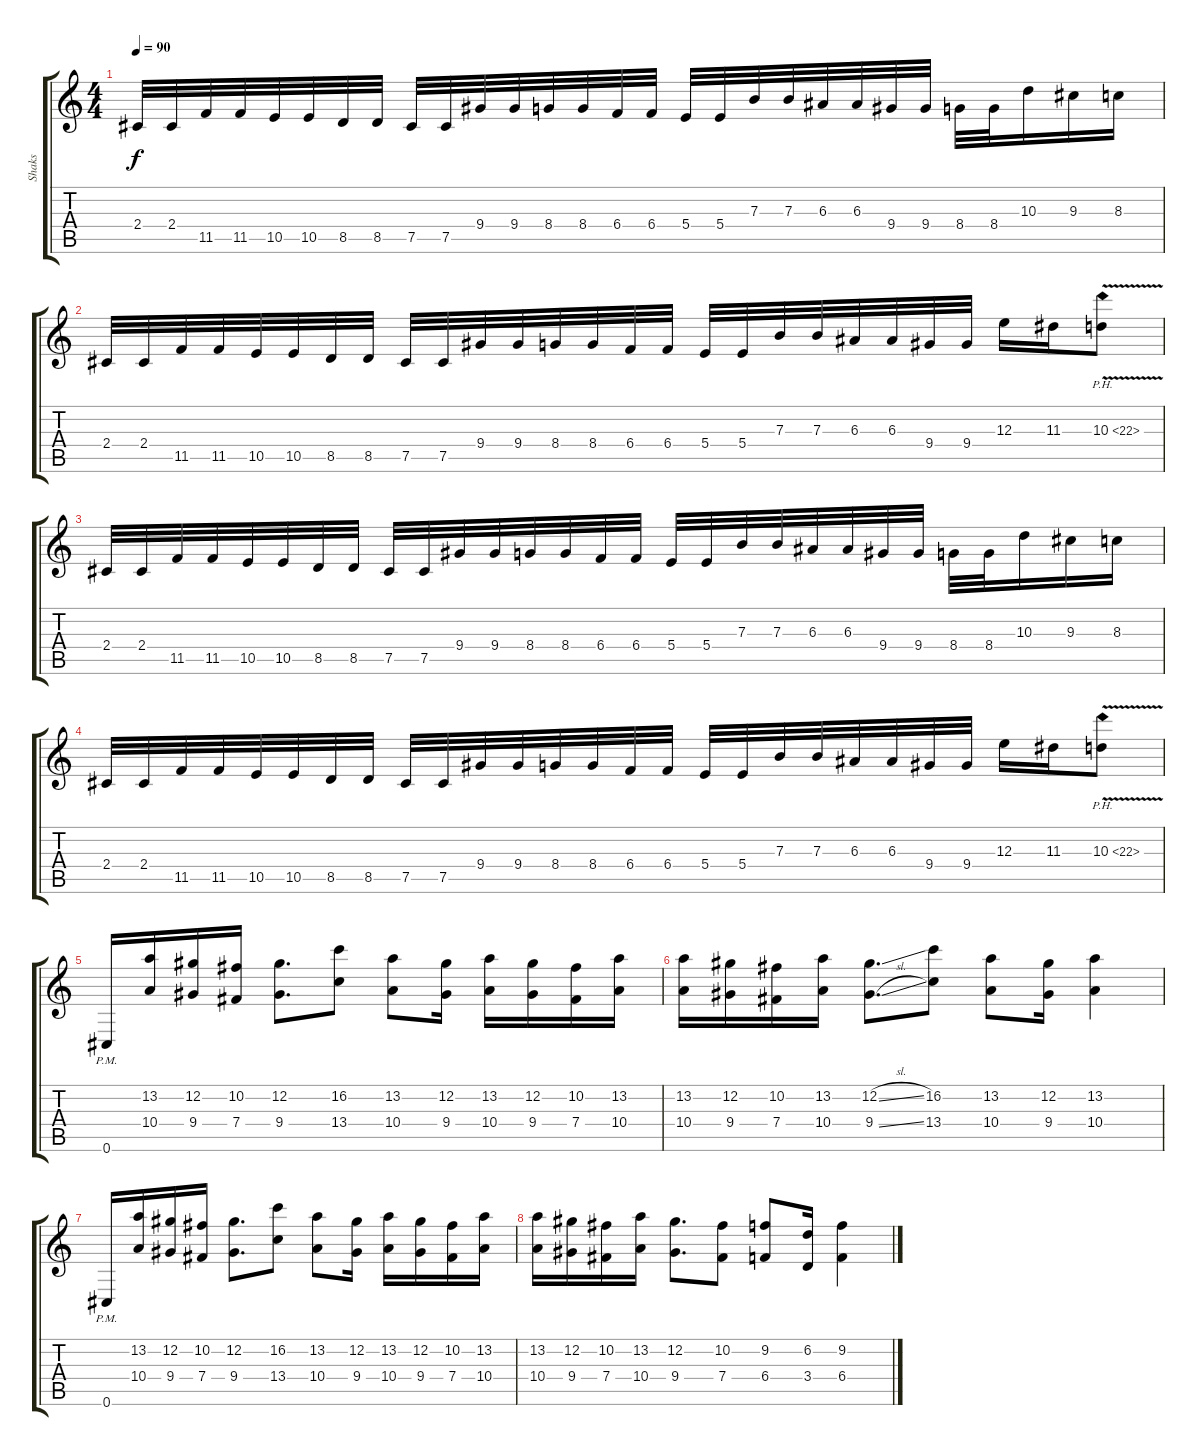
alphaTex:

\track ("Shaks" "Shaks") {instrument distortionguitar}
\staff {score tabs}
\tuning (Db4 Ab3 E3 B2 Gb2 Db2) {hide}
\ts (4 4)
\tempo 90
\clef g2
\ks c
2.4.32{dy f} 2.4.32 11.5.32 11.5.32 10.5.32 10.5.32 8.5.32 8.5.32 7.5.32 7.5.32 9.4.32 9.4.32 8.4.32 8.4.32 6.4.32 6.4.32 5.4.32 5.4.32 7.3.32 7.3.32 6.3.32 6.3.32 9.4.32 9.4.32 8.4.32 8.4.32 10.3.16 9.3.16 8.3.16 |
2.4.32 2.4.32 11.5.32 11.5.32 10.5.32 10.5.32 8.5.32 8.5.32 7.5.32 7.5.32 9.4.32 9.4.32 8.4.32 8.4.32 6.4.32 6.4.32 5.4.32 5.4.32 7.3.32 7.3.32 6.3.32 6.3.32 9.4.32 9.4.32 12.3.16 11.3.16 10.3{ph 12 v}.8 |
2.4.32 2.4.32 11.5.32 11.5.32 10.5.32 10.5.32 8.5.32 8.5.32 7.5.32 7.5.32 9.4.32 9.4.32 8.4.32 8.4.32 6.4.32 6.4.32 5.4.32 5.4.32 7.3.32 7.3.32 6.3.32 6.3.32 9.4.32 9.4.32 8.4.32 8.4.32 10.3.16 9.3.16 8.3.16 |
2.4.32 2.4.32 11.5.32 11.5.32 10.5.32 10.5.32 8.5.32 8.5.32 7.5.32 7.5.32 9.4.32 9.4.32 8.4.32 8.4.32 6.4.32 6.4.32 5.4.32 5.4.32 7.3.32 7.3.32 6.3.32 6.3.32 9.4.32 9.4.32 12.3.16 11.3.16 10.3{ph 12 v}.8 |
0.6{pm}.16 (13.2 10.4).16 (12.2 9.4).16 (10.2 7.4).16 (12.2 9.4).8{d} (16.2 13.4).8 (13.2 10.4).8 (12.2 9.4).16 (13.2 10.4).16 (12.2 9.4).16 (10.2 7.4).16 (13.2 10.4).16 |
(13.2 10.4).16 (12.2 9.4).16 (10.2 7.4).16 (13.2 10.4).16 (12.2{sl} 9.4{sl}).8{d} (16.2 13.4).8 (13.2 10.4).8 (12.2 9.4).16 (13.2 10.4).4 |
0.6{pm}.16 (13.2 10.4).16 (12.2 9.4).16 (10.2 7.4).16 (12.2 9.4).8{d} (16.2 13.4).8 (13.2 10.4).8 (12.2 9.4).16 (13.2 10.4).16 (12.2 9.4).16 (10.2 7.4).16 (13.2 10.4).16 |
(13.2 10.4).16 (12.2 9.4).16 (10.2 7.4).16 (13.2 10.4).16 (12.2 9.4).8{d} (10.2 7.4).8 (9.2 6.4).8 (6.2 3.4).16 (9.2 6.4).4
